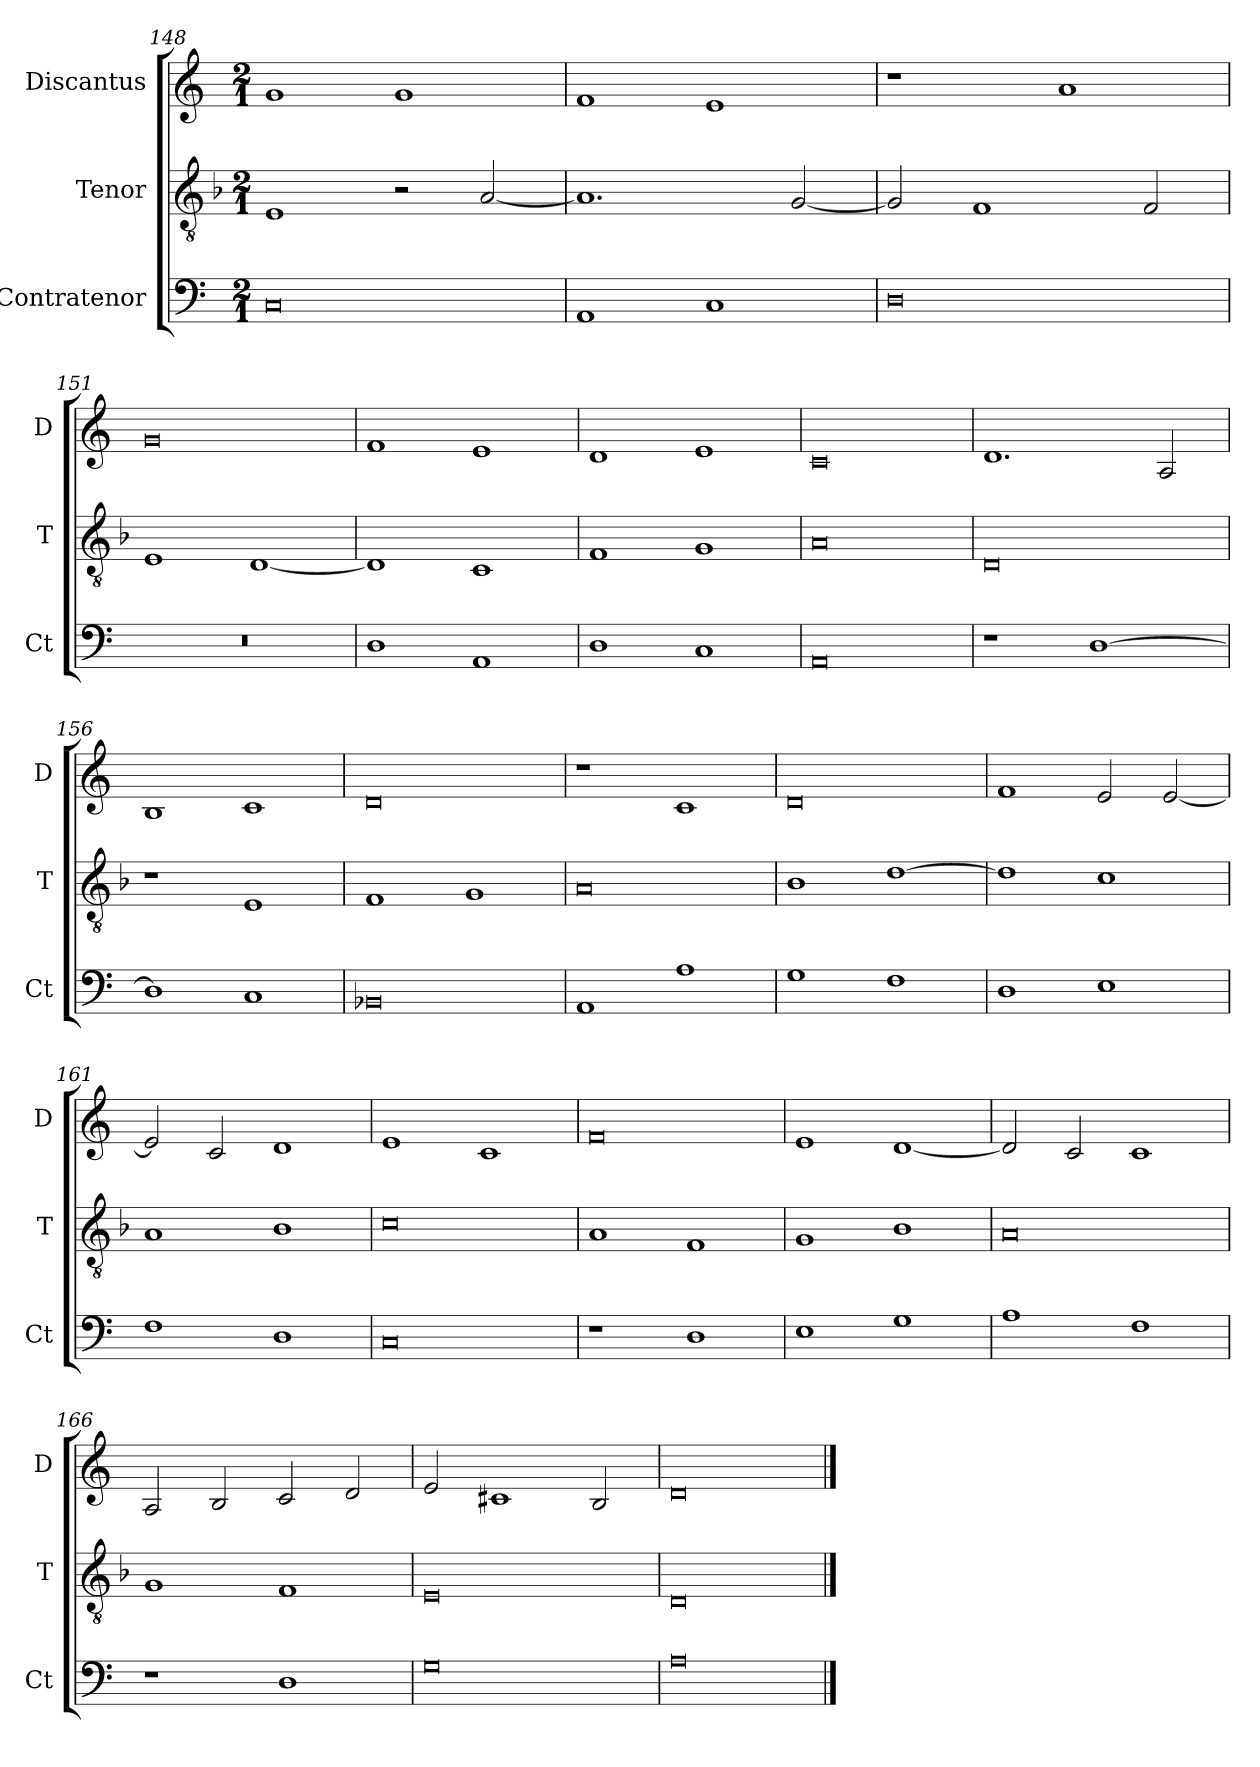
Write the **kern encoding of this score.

**kern	**kern	**kern
*part3	*part2	*part1
*staff3	*staff2	*staff1
*I"Contratenor	*I"Tenor	*I"Discantus
*I'Ct	*I'T	*I'D
*clefF4	*clefGv2	*clefG2
*k[]	*k[b-]	*k[]
*M2/1	*M2/1	*M2/1
=148	=148	=148
0C	1E	1g
.	2r	1g
.	[2A/	.
=149	=149	=149
1AA	1.A]	1f
1C	.	1e
.	[2G/	.
=150	=150	=150
0D	2G/]	1r
.	1F	.
.	.	1a
.	2F/	.
=151	=151	=151
0r	1E	0g
.	[1D	.
=152	=152	=152
1D	1D]	1f
1AA	1C	1e
=153	=153	=153
1D	1F	1d
1C	1G	1e
=154	=154	=154
0AA	0A	0c
=155	=155	=155
1r	0D	1.d
[1D	.	.
.	.	2A/
=156	=156	=156
1D]	1r	1B
1C	1E	1c
=157	=157	=157
0BB-X	1F	0d
.	1G	.
=158	=158	=158
1AA	0A	1r
1A	.	1c
=159	=159	=159
1G	1B-	0d
1F	[1d	.
=160	=160	=160
1D	1d]	1f
1E	1c	2e/
.	.	[2e/
=161	=161	=161
1F	1A	2e/]
.	.	2c/
1D	1B-	1d
=162	=162	=162
0C	0c	1e
.	.	1c
=163	=163	=163
1r	1A	0f
1D	1F	.
=164	=164	=164
1E	1G	1e
1G	1B-	[1d
=165	=165	=165
1A	0A	2d/]
.	.	2c/
1F	.	1c
=166	=166	=166
1r	1G	2A/
.	.	2B/
1D	1F	2c/
.	.	2d/
=167	=167	=167
0G	0E	2e/
.	.	1c#X
.	.	2B/
=168	=168	=168
0A	0D	0d
==	==	==
*-	*-	*-
